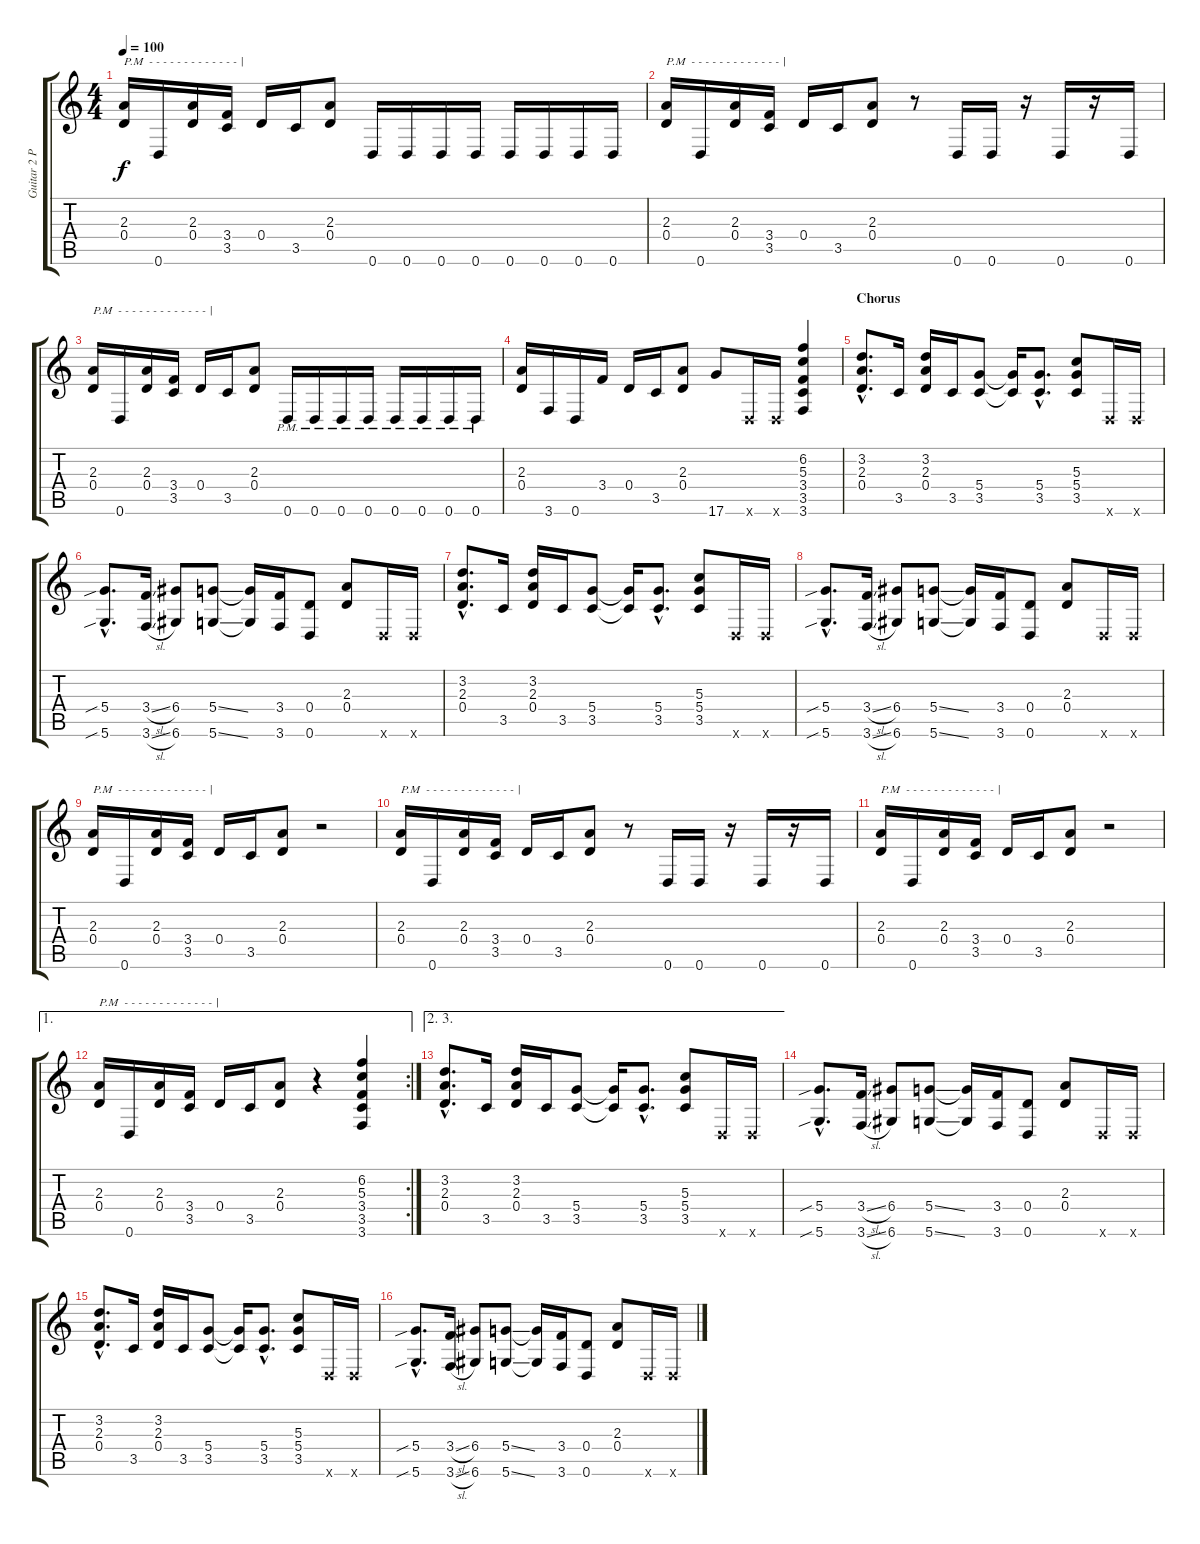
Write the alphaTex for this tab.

\track ("Guitar 2 Peake" "Guitar 2 P") {instrument distortionguitar}
\staff {score tabs}
\tuning (E4 B3 G3 D3 A2 D2) {hide}
\ts (4 4)
\tempo 100
\clef g2
\ks c
(2.3 0.4).16{txt "P.M  - - - - - - - - - - - - - |" dy f} 0.6.16 (2.3 0.4).16 (3.4 3.5).16 0.4.16 3.5.16 (2.3 0.4).8 0.6.16 0.6.16 0.6.16 0.6.16 0.6.16 0.6.16 0.6.16 0.6.16 |
(2.3 0.4).16{txt "P.M  - - - - - - - - - - - - - |"} 0.6.16 (2.3 0.4).16 (3.4 3.5).16 0.4.16 3.5.16 (2.3 0.4).8 r.8 0.6.16 0.6.16 r.16 0.6.16 r.16 0.6.16 |
(2.3 0.4).16{txt "P.M  - - - - - - - - - - - - - |"} 0.6.16 (2.3 0.4).16 (3.4 3.5).16 0.4.16 3.5.16 (2.3 0.4).8 0.6{pm}.16 0.6{pm}.16 0.6{pm}.16 0.6{pm}.16 0.6{pm}.16 0.6{pm}.16 0.6{pm}.16 0.6{pm}.16 |
(2.3 0.4).16 3.6.16 0.6.16 3.4.16 0.4.16 3.5.16 (2.3 0.4).8 17.6.8 0.6{x}.16 0.6{x}.16 (6.2 5.3 3.4 3.5 3.6).4 |
\section ("" "Chorus")
(3.2{hac} 2.3{hac} 0.4{hac}).8{d} 3.5.16 (3.2 2.3 0.4).16 3.5.16 (5.4 3.5).8 (5.4{t} 3.5{t}).16 (5.4{hac} 3.5{hac}).8{d} (5.3 5.4 3.5).8 0.6{x}.16 0.6{x}.16 |
(5.4{sib hac} 5.6{sib hac}).8{d} (3.4{sl} 3.6{sl}).16 (6.4 6.6).8 (5.4{ss} 5.6{ss}).8 (5.4{t} 5.6{t}).16 (3.4 3.6).16 (0.4 0.6).8 (2.3 0.4).8 0.6{x}.16 0.6{x}.16 |
(3.2{hac} 2.3{hac} 0.4{hac}).8{d} 3.5.16 (3.2 2.3 0.4).16 3.5.16 (5.4 3.5).8 (5.4{t} 3.5{t}).16 (5.4{hac} 3.5{hac}).8{d} (5.3 5.4 3.5).8 0.6{x}.16 0.6{x}.16 |
(5.4{sib hac} 5.6{sib hac}).8{d} (3.4{sl} 3.6{sl}).16 (6.4 6.6).8 (5.4{ss} 5.6{ss}).8 (5.4{t} 5.6{t}).16 (3.4 3.6).16 (0.4 0.6).8 (2.3 0.4).8 0.6{x}.16 0.6{x}.16 |
(2.3 0.4).16{txt "P.M  - - - - - - - - - - - - - |"} 0.6.16 (2.3 0.4).16 (3.4 3.5).16 0.4.16 3.5.16 (2.3 0.4).8 r.2 |
(2.3 0.4).16{txt "P.M  - - - - - - - - - - - - - |"} 0.6.16 (2.3 0.4).16 (3.4 3.5).16 0.4.16 3.5.16 (2.3 0.4).8 r.8 0.6.16 0.6.16 r.16 0.6.16 r.16 0.6.16 |
(2.3 0.4).16{txt "P.M  - - - - - - - - - - - - - |"} 0.6.16 (2.3 0.4).16 (3.4 3.5).16 0.4.16 3.5.16 (2.3 0.4).8 r.2 |
\ae 1
\rc 2
(2.3 0.4).16{txt "P.M  - - - - - - - - - - - - - |"} 0.6.16 (2.3 0.4).16 (3.4 3.5).16 0.4.16 3.5.16 (2.3 0.4).8 r.4 (6.2 5.3 3.4 3.5 3.6).4 |
\ae (2 3)
(3.2{hac} 2.3{hac} 0.4{hac}).8{d} 3.5.16 (3.2 2.3 0.4).16 3.5.16 (5.4 3.5).8 (5.4{t} 3.5{t}).16 (5.4{hac} 3.5{hac}).8{d} (5.3 5.4 3.5).8 0.6{x}.16 0.6{x}.16 |
(5.4{sib hac} 5.6{sib hac}).8{d} (3.4{sl} 3.6{sl}).16 (6.4 6.6).8 (5.4{ss} 5.6{ss}).8 (5.4{t} 5.6{t}).16 (3.4 3.6).16 (0.4 0.6).8 (2.3 0.4).8 0.6{x}.16 0.6{x}.16 |
(3.2{hac} 2.3{hac} 0.4{hac}).8{d} 3.5.16 (3.2 2.3 0.4).16 3.5.16 (5.4 3.5).8 (5.4{t} 3.5{t}).16 (5.4{hac} 3.5{hac}).8{d} (5.3 5.4 3.5).8 0.6{x}.16 0.6{x}.16 |
(5.4{sib hac} 5.6{sib hac}).8{d} (3.4{sl} 3.6{sl}).16 (6.4 6.6).8 (5.4{ss} 5.6{ss}).8 (5.4{t} 5.6{t}).16 (3.4 3.6).16 (0.4 0.6).8 (2.3 0.4).8 0.6{x}.16 0.6{x}.16
